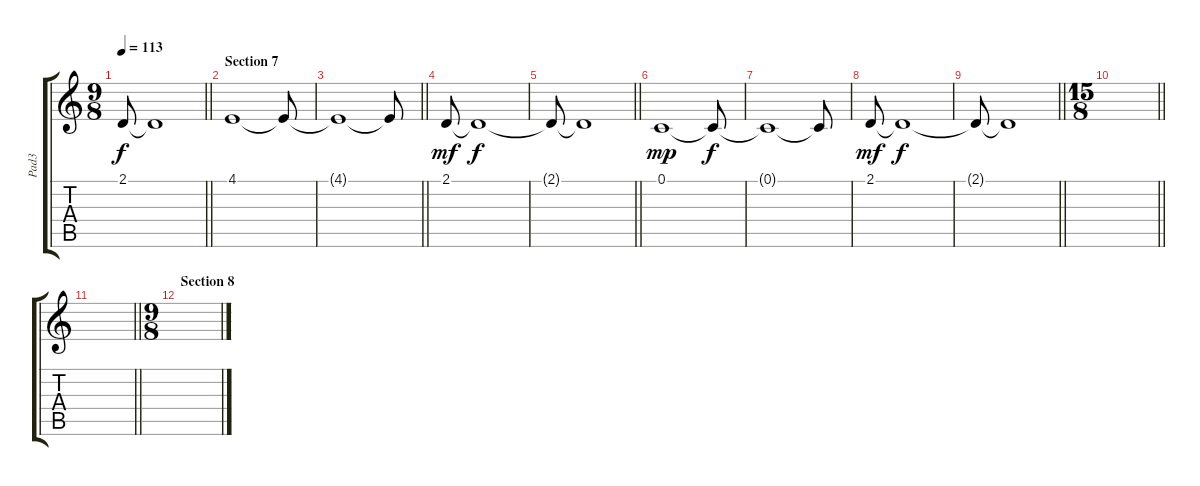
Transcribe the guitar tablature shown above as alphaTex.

\track ("Pad3" "Pad3") {instrument synthstrings1}
\staff {score tabs}
\tuning (C4 G3 Eb3 Bb2 F2 C2) {hide}
\ts (9 8)
\tempo 113
\clef g2
\barLineRight lightlight
\ks c
2.1{t}.8{dy f} 2.1{t}.1 |
\section ("" "Section 7")
4.1.1 4.1{t}.8 |
\barLineRight lightlight
4.1{t}.1 4.1{t}.8 |
2.1.8{dy mf} 2.1{t}.1{dy f} |
\barLineRight lightlight
2.1{t}.8 2.1{t}.1 |
0.1.1{dy mp} 0.1{t}.8{dy f} |
0.1{t}.1 0.1{t}.8 |
2.1.8{dy mf} 2.1{t}.1{dy f} |
\barLineRight lightlight
2.1{t}.8 2.1{t}.1 |
\ts (15 8)
\barLineRight lightlight
|
\barLineRight lightlight
|
\ts (9 8)
\section ("" "Section 8")
